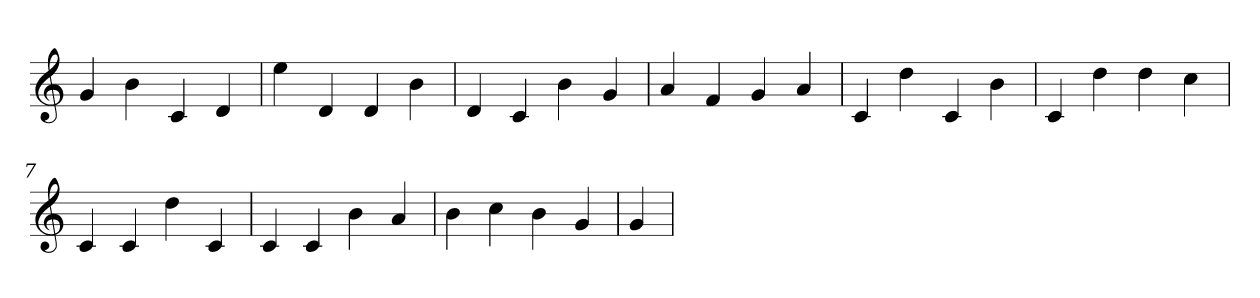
**kern
*part1
*staff1
*clefG2
=1
4g
4b
4c
4d
=2
4ee
4d
4d
4b
=3
4d
4c
4b
4g
=4
4a
4f
4g
4a
=5
4c
4dd
4c
4b
=6
4c
4dd
4dd
4cc
=7
4c
4c
4dd
4c
=8
4c
4c
4b
4a
=9
4b
4cc
4b
4g
=10
4g
=
*-
